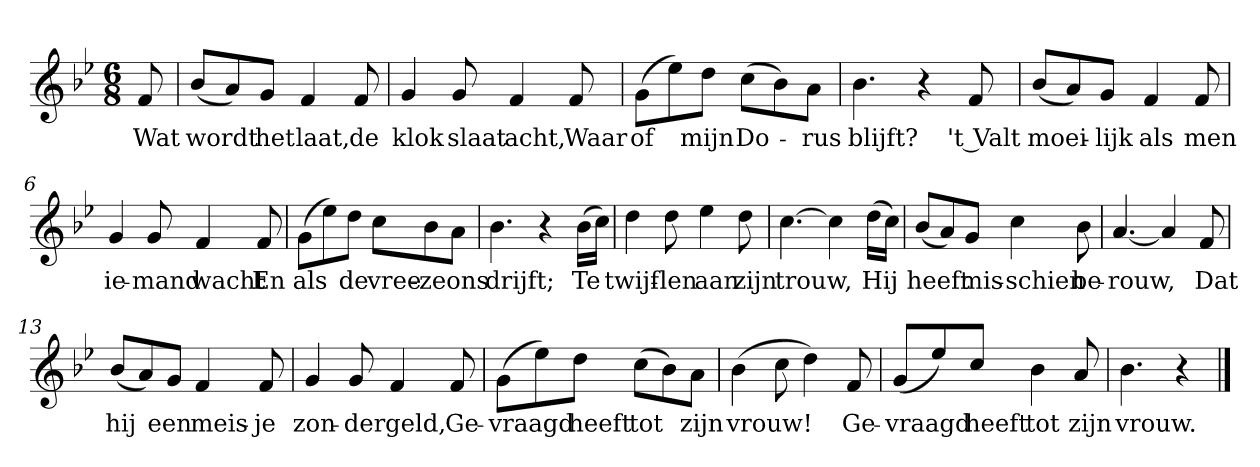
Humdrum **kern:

**kern	**text
*part1	*part1
*staff1	*staff1
*clefG2	*
*k[b-e-]	*
*B-:	*
*M6/8	*
*MM120	*
=	=
8f	Wat
=1	=1
(8b-/L	wordt
8a/)	.
8g/J	het
4f	laat,
8f	de
=2	=2
4g	klok
8g	slaat
4f	acht,
8f	Waar
=3	=3
(8g\L	of
8ee-\)	.
8dd\J	mijn
(8cc\L	Do-
8b-\)	.
8a\J	-rus
=4	=4
4.b-	blijft?
4r	.
8f	't Valt
=5	=5
(8b-/L	moei-
8a/)	.
8g/J	-lijk
4f	als
8f	men
=6	=6
4g	ie-
8g	-mand
4f	wacht
8f	En
=7	=7
(8g\L	als
8ee-\)	.
8dd\J	de
8cc\L	vree-
8b-\	-ze
8a\J	ons
=8	=8
4.b-	drijft;
4r	.
(16b-\LL	Te
16cc\JJ)	.
=9	=9
4dd	twijf-
8dd	-len
4ee-	aan
8dd	zijn
=10	=10
[4.cc	trouw,
4cc]	.
(16dd\LL	Hij
16cc\JJ)	.
=11	=11
(8b-/L	heeft
8a/)	.
8g/J	mis-
4cc	-schien
8b-	be-
=12	=12
[4.a	-rouw,
4a]	.
8f	Dat
=13	=13
(8b-/L	hij
8a/)	.
8g/J	een
4f	meis-
8f	-je
=14	=14
4g	zon-
8g	-der
4f	geld,
8f	Ge-
=15	=15
(8g\L	-vraagd
8ee-\)	.
8dd\J	heeft
(8cc\L	tot
8b-\)	.
8a\J	zijn
=16	=16
(4b-	vrouw!
8cc	.
4dd)	.
8f	Ge-
=17	=17
(8g/L	-vraagd
8ee-/)	.
8cc/J	heeft
4b-	tot
8a	zijn
=18	=18
4.b-	vrouw.
4r	.
==	==
*-	*-
